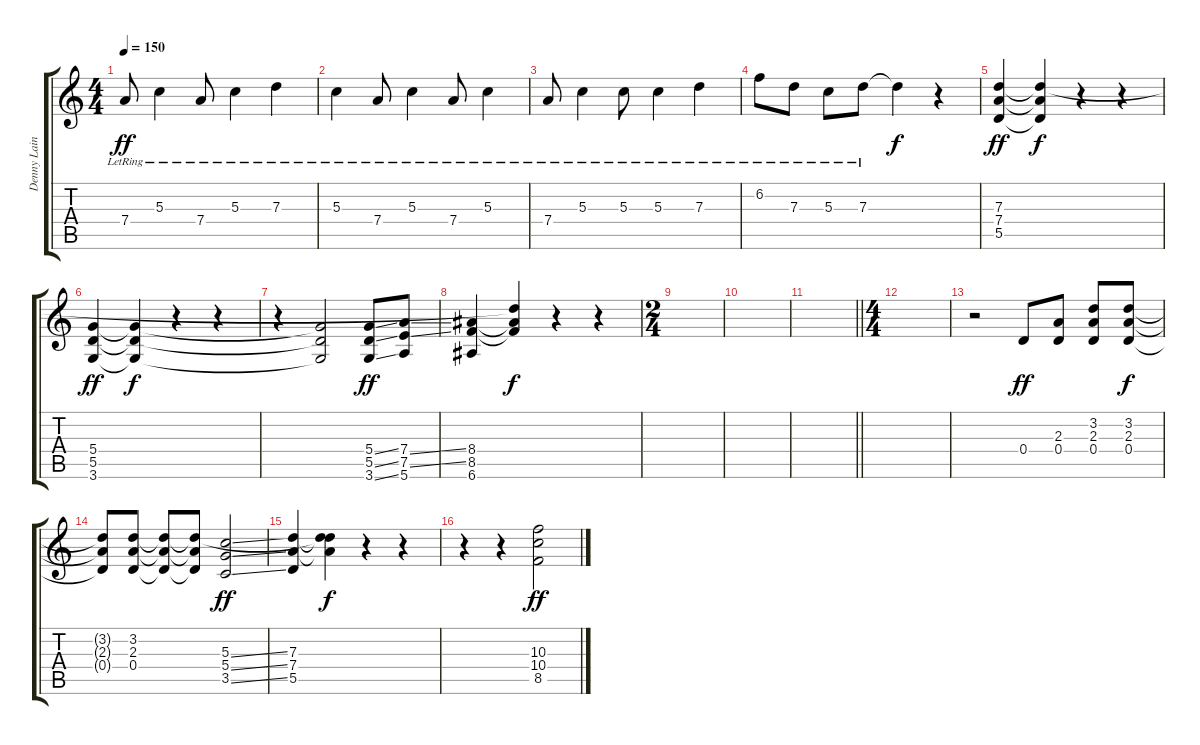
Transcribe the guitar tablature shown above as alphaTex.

\track ("Denny Laine" "Denny Lain") {instrument acousticguitarsteel}
\staff {score tabs}
\tuning (E4 B3 G3 D3 A2 E2) {hide}
\ts (4 4)
\tempo 150
\clef g2
\ks c
7.4{lr}.8{dy ff} 5.3{lr}.4 7.4{lr}.8 5.3{lr}.4 7.3{lr}.4 |
5.3{lr}.4 7.4{lr}.8 5.3{lr}.4 7.4{lr}.8 5.3{lr}.4 |
7.4{lr}.8 5.3{lr}.4 5.3{lr}.8 5.3{lr}.4 7.3{lr}.4 |
6.2{lr}.8 7.3{lr}.8 5.3{lr}.8 7.3{lr}.8 7.3{t}.4{dy f} r.4 |
(7.3 7.4 5.5).4{dy ff} (7.3{t} 7.4{t} 5.5{t}).4{dy f} r.4 r.4 |
(5.4 5.5 3.6).4{dy ff} (5.4{t} 5.5{t} 3.6{t}).4{dy f} r.4 r.4 |
r.4 (5.4{t} 5.5{t} 3.6{t}).2 (5.4{ss} 5.5{ss} 3.6{ss}).8{dy ff} (7.4{ss} 7.5{ss} 5.6).8 |
(8.4 8.5 6.6).4 (7.3{t} 8.4{t} 8.5{t}).4{dy f} r.4 r.4 |
\ts (2 4)
|
|
\barLineRight lightlight
|
\ts (4 4)
|
r.2 0.4.8{dy ff} (2.3 0.4).8 (3.2 2.3 0.4).8 (3.2 2.3 0.4).8{dy f} |
(3.2{t} 2.3{t} 0.4{t}).8 (3.2 2.3 0.4).8 (3.2{t} 2.3{t} 0.4{t}).8 (3.2{t} 2.3{t} 0.4{t}).8 (5.3{ss} 5.4{ss} 3.5{ss}).2{dy ff} |
(7.3 7.4 5.5).4 (3.2{t} 7.3{t} 7.4{t}).4{dy f} r.4 r.4 |
r.4 r.4 (10.3{ss} 10.4{ss} 8.5).2{dy ff}
